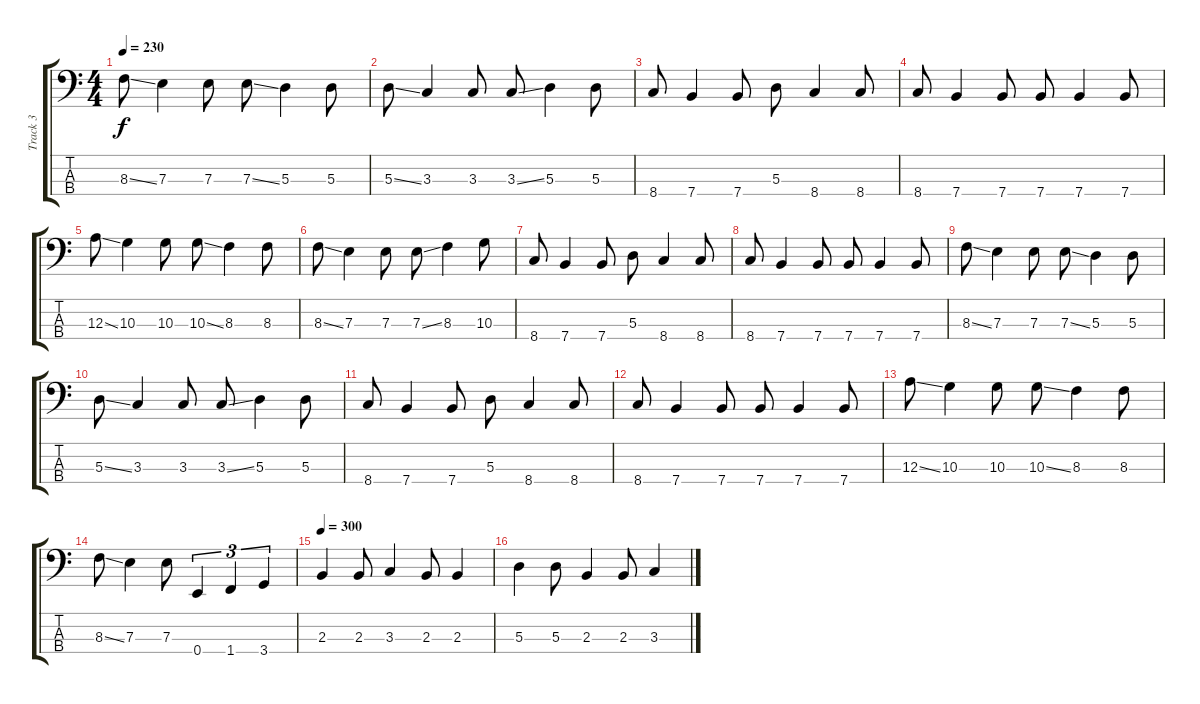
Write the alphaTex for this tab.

\track ("Track 3" "Track 3") {instrument electricbasspick}
\staff {score tabs}
\tuning (G2 D2 A1 E1) {hide}
\ts (4 4)
\tempo 230
\clef f4
\ks c
8.3{ss}.8{dy f} 7.3.4 7.3.8 7.3{ss}.8 5.3.4 5.3.8 |
5.3{ss}.8 3.3.4 3.3.8 3.3{ss}.8 5.3.4 5.3.8 |
8.4.8 7.4.4 7.4.8 5.3.8 8.4.4 8.4.8 |
8.4.8 7.4.4 7.4.8 7.4.8 7.4.4 7.4.8 |
12.3{ss}.8 10.3.4 10.3.8 10.3{ss}.8 8.3.4 8.3.8 |
8.3{ss}.8 7.3.4 7.3.8 7.3{ss}.8 8.3.4 10.3.8 |
8.4.8 7.4.4 7.4.8 5.3.8 8.4.4 8.4.8 |
8.4.8 7.4.4 7.4.8 7.4.8 7.4.4 7.4.8 |
8.3{ss}.8 7.3.4 7.3.8 7.3{ss}.8 5.3.4 5.3.8 |
5.3{ss}.8 3.3.4 3.3.8 3.3{ss}.8 5.3.4 5.3.8 |
8.4.8 7.4.4 7.4.8 5.3.8 8.4.4 8.4.8 |
8.4.8 7.4.4 7.4.8 7.4.8 7.4.4 7.4.8 |
12.3{ss}.8 10.3.4 10.3.8 10.3{ss}.8 8.3.4 8.3.8 |
8.3{ss}.8 7.3.4 7.3.8 0.4.4{tu (3 2)} 1.4.4{tu (3 2)} 3.4.4{tu (3 2)} |
\tempo 300
2.3.4 2.3.8 3.3.4 2.3.8 2.3.4 |
5.3.4 5.3.8 2.3.4 2.3.8 3.3.4
